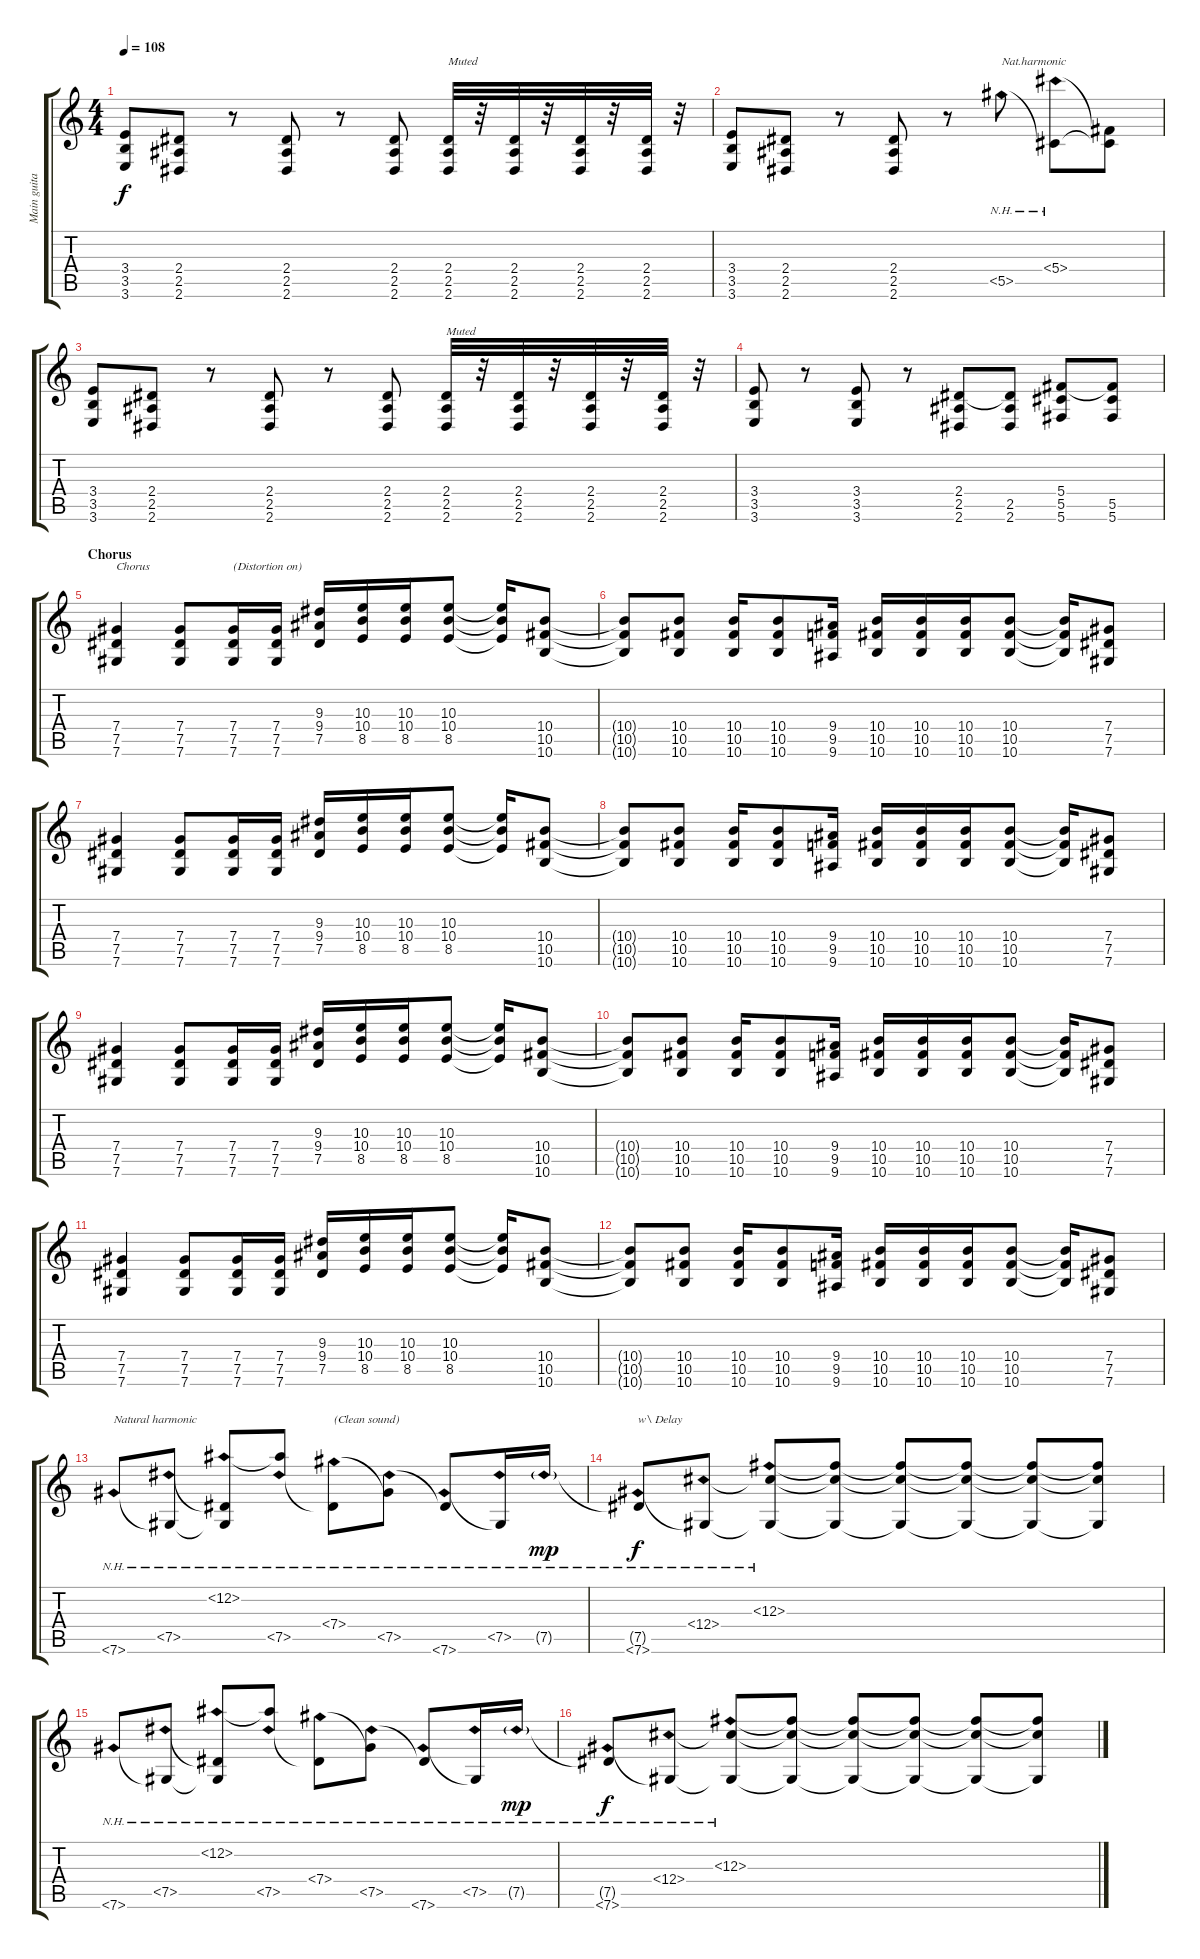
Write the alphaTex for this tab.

\track ("Main guitar (Brad Delson)" "Main guita") {instrument distortionguitar}
\staff {score tabs}
\tuning (Eb4 Bb3 Gb3 Db3 Ab2 Db2) {hide}
\ts (4 4)
\tempo 108
\clef g2
\ks c
(3.4 3.5 3.6).8{dy f volume 16 instrument distortionguitar} (2.4 2.5 2.6).8 r.8 (2.4 2.5 2.6).8 r.8 (2.4 2.5 2.6).8 (2.4 2.5 2.6).32{txt "Muted"} r.32 (2.4 2.5 2.6).32 r.32 (2.4 2.5 2.6).32 r.32 (2.4 2.5 2.6).32 r.32 |
(3.4 3.5 3.6).8 (2.4 2.5 2.6).8 r.8 (2.4 2.5 2.6).8 r.8 5.5{nh}.8{txt "Nat.harmonic"} (5.4{nh} 5.5{t}).8 (5.4{t} 5.5{t}).8 |
(3.4 3.5 3.6).8{volume 16 instrument distortionguitar} (2.4 2.5 2.6).8 r.8 (2.4 2.5 2.6).8 r.8 (2.4 2.5 2.6).8 (2.4 2.5 2.6).32{txt "Muted"} r.32 (2.4 2.5 2.6).32 r.32 (2.4 2.5 2.6).32 r.32 (2.4 2.5 2.6).32 r.32 |
(3.4 3.5 3.6).8 r.8 (3.4 3.5 3.6).8 r.8 (2.4 2.5 2.6).8 (2.4{t} 2.5 2.6).8 (5.4 5.5 5.6).8 (5.4{t} 5.5 5.6).8 |
\section ("" "Chorus")
(7.4 7.5 7.6).4{txt "Chorus" volume 16 instrument distortionguitar} (7.4 7.5 7.6).8 (7.4 7.5 7.6).16{txt "(Distortion on)"} (7.4 7.5 7.6).16 (9.3 9.4 7.5).16 (10.3 10.4 8.5).16 (10.3 10.4 8.5).16 (10.3 10.4 8.5).8 (10.3{t} 10.4{t} 8.5{t}).16 (10.4 10.5 10.6).8 |
(10.4{t} 10.5{t} 10.6{t}).8 (10.4 10.5 10.6).8 (10.4 10.5 10.6).16 (10.4 10.5 10.6).8 (9.4 9.5 9.6).16 (10.4 10.5 10.6).16 (10.4 10.5 10.6).16 (10.4 10.5 10.6).16 (10.4 10.5 10.6).8 (10.4{t} 10.5{t} 10.6{t}).16 (7.4 7.5 7.6).8 |
(7.4 7.5 7.6).4 (7.4 7.5 7.6).8 (7.4 7.5 7.6).16 (7.4 7.5 7.6).16 (9.3 9.4 7.5).16 (10.3 10.4 8.5).16 (10.3 10.4 8.5).16 (10.3 10.4 8.5).8 (10.3{t} 10.4{t} 8.5{t}).16 (10.4 10.5 10.6).8 |
(10.4{t} 10.5{t} 10.6{t}).8 (10.4 10.5 10.6).8 (10.4 10.5 10.6).16 (10.4 10.5 10.6).8 (9.4 9.5 9.6).16 (10.4 10.5 10.6).16 (10.4 10.5 10.6).16 (10.4 10.5 10.6).16 (10.4 10.5 10.6).8 (10.4{t} 10.5{t} 10.6{t}).16 (7.4 7.5 7.6).8 |
(7.4 7.5 7.6).4 (7.4 7.5 7.6).8 (7.4 7.5 7.6).16 (7.4 7.5 7.6).16 (9.3 9.4 7.5).16 (10.3 10.4 8.5).16 (10.3 10.4 8.5).16 (10.3 10.4 8.5).8 (10.3{t} 10.4{t} 8.5{t}).16 (10.4 10.5 10.6).8 |
(10.4{t} 10.5{t} 10.6{t}).8 (10.4 10.5 10.6).8 (10.4 10.5 10.6).16 (10.4 10.5 10.6).8 (9.4 9.5 9.6).16 (10.4 10.5 10.6).16 (10.4 10.5 10.6).16 (10.4 10.5 10.6).16 (10.4 10.5 10.6).8 (10.4{t} 10.5{t} 10.6{t}).16 (7.4 7.5 7.6).8 |
(7.4 7.5 7.6).4 (7.4 7.5 7.6).8 (7.4 7.5 7.6).16 (7.4 7.5 7.6).16 (9.3 9.4 7.5).16 (10.3 10.4 8.5).16 (10.3 10.4 8.5).16 (10.3 10.4 8.5).8 (10.3{t} 10.4{t} 8.5{t}).16 (10.4 10.5 10.6).8 |
(10.4{t} 10.5{t} 10.6{t}).8 (10.4 10.5 10.6).8 (10.4 10.5 10.6).16 (10.4 10.5 10.6).8 (9.4 9.5 9.6).16 (10.4 10.5 10.6).16 (10.4 10.5 10.6).16 (10.4 10.5 10.6).16 (10.4 10.5 10.6).8 (10.4{t} 10.5{t} 10.6{t}).16 (7.4 7.5 7.6).8 |
7.6{nh}.8{txt "Natural harmonic" volume 12 instrument electricguitarjazz} (7.5{nh} 7.6{t}).8 (12.2{nh} 7.5{t} 7.6{t}).8 (12.2{t} 7.5{nh}).8 (7.4{nh} 7.5{t}).8{txt "(Clean sound)" volume 12 instrument electricguitarjazz} (7.4{t} 7.5{nh}).8 (7.5{t} 7.6{nh}).8 (7.5{nh} 7.6{t}).16 7.5{nh g}.16{dy mp} |
(7.5{t} 7.6{nh}).8{txt "w\\ Delay" dy f volume 12 instrument electricguitarjazz} (12.4{nh} 7.6{t}).8 (12.3{nh} 12.4{t} 7.6{t}).8 (12.3{t} 12.4{t} 7.6{t}).8 (12.3{t} 12.4{t} 7.6{t}).8 (12.3{t} 12.4{t} 7.6{t}).8 (12.3{t} 12.4{t} 7.6{t}).8 (12.3{t} 12.4{t} 7.6{t}).8 |
7.6{nh}.8{volume 12 instrument electricguitarjazz} (7.5{nh} 7.6{t}).8 (12.2{nh} 7.5{t} 7.6{t}).8 (12.2{t} 7.5{nh}).8 (7.4{nh} 7.5{t}).8{volume 12 instrument electricguitarjazz} (7.4{t} 7.5{nh}).8 (7.5{t} 7.6{nh}).8 (7.5{nh} 7.6{t}).16 7.5{nh g}.16{dy mp} |
(7.5{t} 7.6{nh}).8{dy f volume 12 instrument electricguitarjazz} (12.4{nh} 7.6{t}).8 (12.3{nh} 12.4{t} 7.6{t}).8 (12.3{t} 12.4{t} 7.6{t}).8 (12.3{t} 12.4{t} 7.6{t}).8 (12.3{t} 12.4{t} 7.6{t}).8 (12.3{t} 12.4{t} 7.6{t}).8 (12.3{t} 12.4{t} 7.6{t}).8
